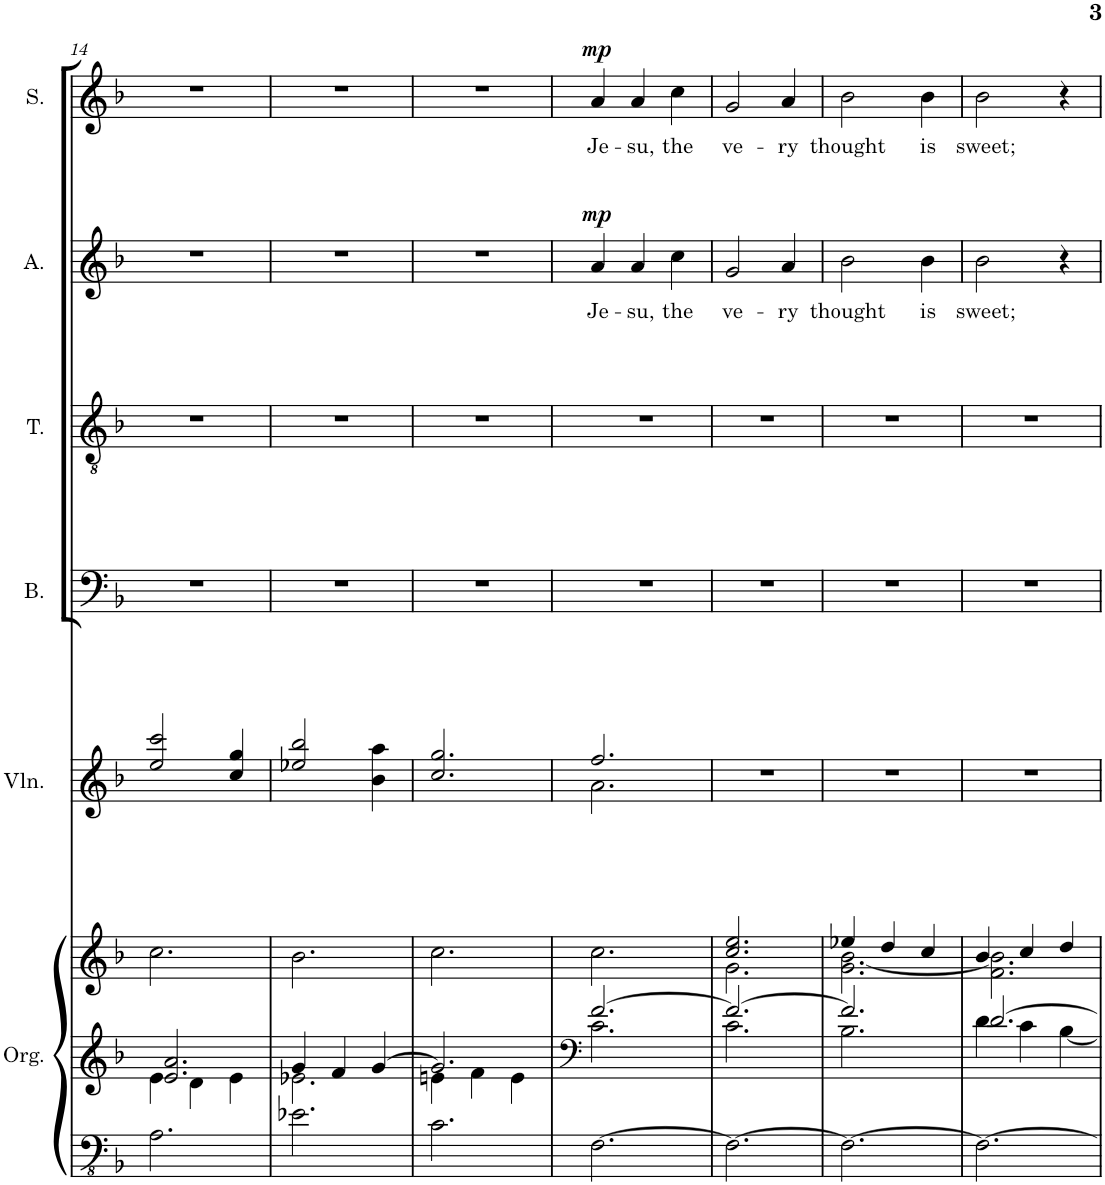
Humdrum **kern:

**kern	**kern	**kern	**kern	**kern	**kern	**kern	**text	**dynam	**kern	**text	**dynam	**kern
*part7	*part7	*part7	*part6	*part5	*part4	*part3	*part3	*part3	*part2	*part2	*part2	*part1
*staff9	*staff8	*staff7	*staff6	*staff5	*staff4	*staff3	*staff3	*staff3	*staff2	*staff2	*staff2	*staff1
*I"Organ	*	*	*I"Violin	*I"Bass	*I"Tenor	*I"Alto	*	*	*I"Soprano	*	*	*I"Descant
*I'Org.	*	*	*I'Vln.	*I'B.	*I'T.	*I'A.	*	*	*I'S.	*	*	*I'D
!!LO:PB:g=z
*clefFv4	*clefG2	*clefG2	*clefG2	*clefF4	*clefGv2	*clefG2	*	*	*clefG2	*	*	*clefG2
*k[b-]	*k[b-]	*k[b-]	*k[b-]	*k[b-]	*k[b-]	*k[b-]	*	*	*k[b-]	*	*	*k[b-]
*M3/4	*M3/4	*M3/4	*M3/4	*M3/4	*M3/4	*M3/4	*	*	*M3/4	*	*	*M3/4
=14	=14	=14	=14	=14	=14	=14	=14	=14	=14	=14	=14	=14
*	*^	*	*	*	*	*	*	*	*	*	*	*
2.AA\	2.e/ 2.a/	4e\	2.cc\	2ee/ 2ccc/	2.r	2.r	2.r	.	.	2.r	.	.	2.r
.	.	4d\	.	.	.	.	.	.	.	.	.	.	.
.	.	4e\	.	4cc/ 4gg/	.	.	.	.	.	.	.	.	.
=15	=15	=15	=15	=15	=15	=15	=15	=15	=15	=15	=15	=15	=15
2.E-X\	4g/	2.e-X\	2.b-\	2ee-X/ 2bb-/	2.r	2.r	2.r	.	.	2.r	.	.	2.r
.	4f/	.	.	.	.	.	.	.	.	.	.	.	.
.	[4g/	.	.	4b-\ 4aa\	.	.	.	.	.	.	.	.	.
=16	=16	=16	=16	=16	=16	=16	=16	=16	=16	=16	=16	=16	=16
2.C\	2.g/]	4en\	2.cc\	2.cc/ 2.gg/	2.r	2.r	2.r	.	.	2.r	.	.	2.r
.	.	4f\	.	.	.	.	.	.	.	.	.	.	.
.	.	4e\	.	.	.	.	.	.	.	.	.	.	.
=17	=17	=17	=17	=17	=17	=17	=17	=17	=17	=17	=17	=17	=17
*	*clefF4	*	*	*	*	*	*	*	*	*	*	*	*
*	*	*	*	*^	*	*	*	*	*	*	*	*	*
!	!	!	!	!	!	!	!	!	!LO:LY:b	!LO:DY:a	!	!LO:LY:b	!LO:DY:a	!
[2.FF\	[2.f/	2.c\	2.cc\	2.ff/	2.a\	2.r	2.r	4a/	Je-	mp	4a/	Je-	mp	2.r
!	!	!	!	!	!	!	!	!	!LO:LY:b	!	!	!LO:LY:b	!	!
.	.	.	.	.	.	.	.	4a/	-su,	.	4a/	-su,	.	.
!	!	!	!	!	!	!	!	!	!LO:LY:b	!	!	!LO:LY:b	!	!
.	.	.	.	.	.	.	.	4cc\	the	.	4cc\	the	.	.
*	*	*	*	*v	*v	*	*	*	*	*	*	*	*	*
=18	=18	=18	=18	=18	=18	=18	=18	=18	=18	=18	=18	=18	=18
*	*	*	*^	*	*	*	*	*	*	*	*	*	*
!	!	!	!	!	!	!	!	!	!LO:LY:b	!	!	!LO:LY:b	!	!
2.FF\_	2.f/_	2.c\	2.cc/ 2.ee/	2.g\	2.r	2.r	2.r	2g/	ve-	.	2g/	ve-	.	2.r
!	!	!	!	!	!	!	!	!	!LO:LY:b	!	!	!LO:LY:b	!	!
.	.	.	.	.	.	.	.	4a/	-ry	.	4a/	-ry	.	.
=19	=19	=19	=19	=19	=19	=19	=19	=19	=19	=19	=19	=19	=19	=19
!	!	!	!	!	!	!	!	!	!LO:LY:b	!	!	!LO:LY:b	!	!
2.FF\_	2.f/]	2.B-\	4ee-X/	2.g\ [2.b-\	2.r	2.r	2.r	2b-\	thought	.	2b-\	thought	.	2.r
.	.	.	4dd/	.	.	.	.	.	.	.	.	.	.	.
!	!	!	!	!	!	!	!	!	!LO:LY:b	!	!	!LO:LY:b	!	!
.	.	.	4cc/	.	.	.	.	4b-\	is	.	4b-\	is	.	.
=20	=20	=20	=20	=20	=20	=20	=20	=20	=20	=20	=20	=20	=20	=20
!	!	!	!	!	!	!	!	!	!LO:LY:b	!	!	!LO:LY:b	!	!
2.FF\_	[2.d/	4d\	4b-/	2.f\ 2.b-\]	2.r	2.r	2.r	2b-\	sweet;	.	2b-\	sweet;	.	2.r
.	.	4c\	4cc/	.	.	.	.	.	.	.	.	.	.	.
.	.	[4B-\	4dd/	.	.	.	.	4r	.	.	4r	.	.	.
*	*v	*v	*	*	*	*	*	*	*	*	*	*	*	*
*	*	*v	*v	*	*	*	*	*	*	*	*	*	*
=	=	=	=	=	=	=	=	=	=	=	=	=
*-	*-	*-	*-	*-	*-	*-	*-	*-	*-	*-	*-	*-
